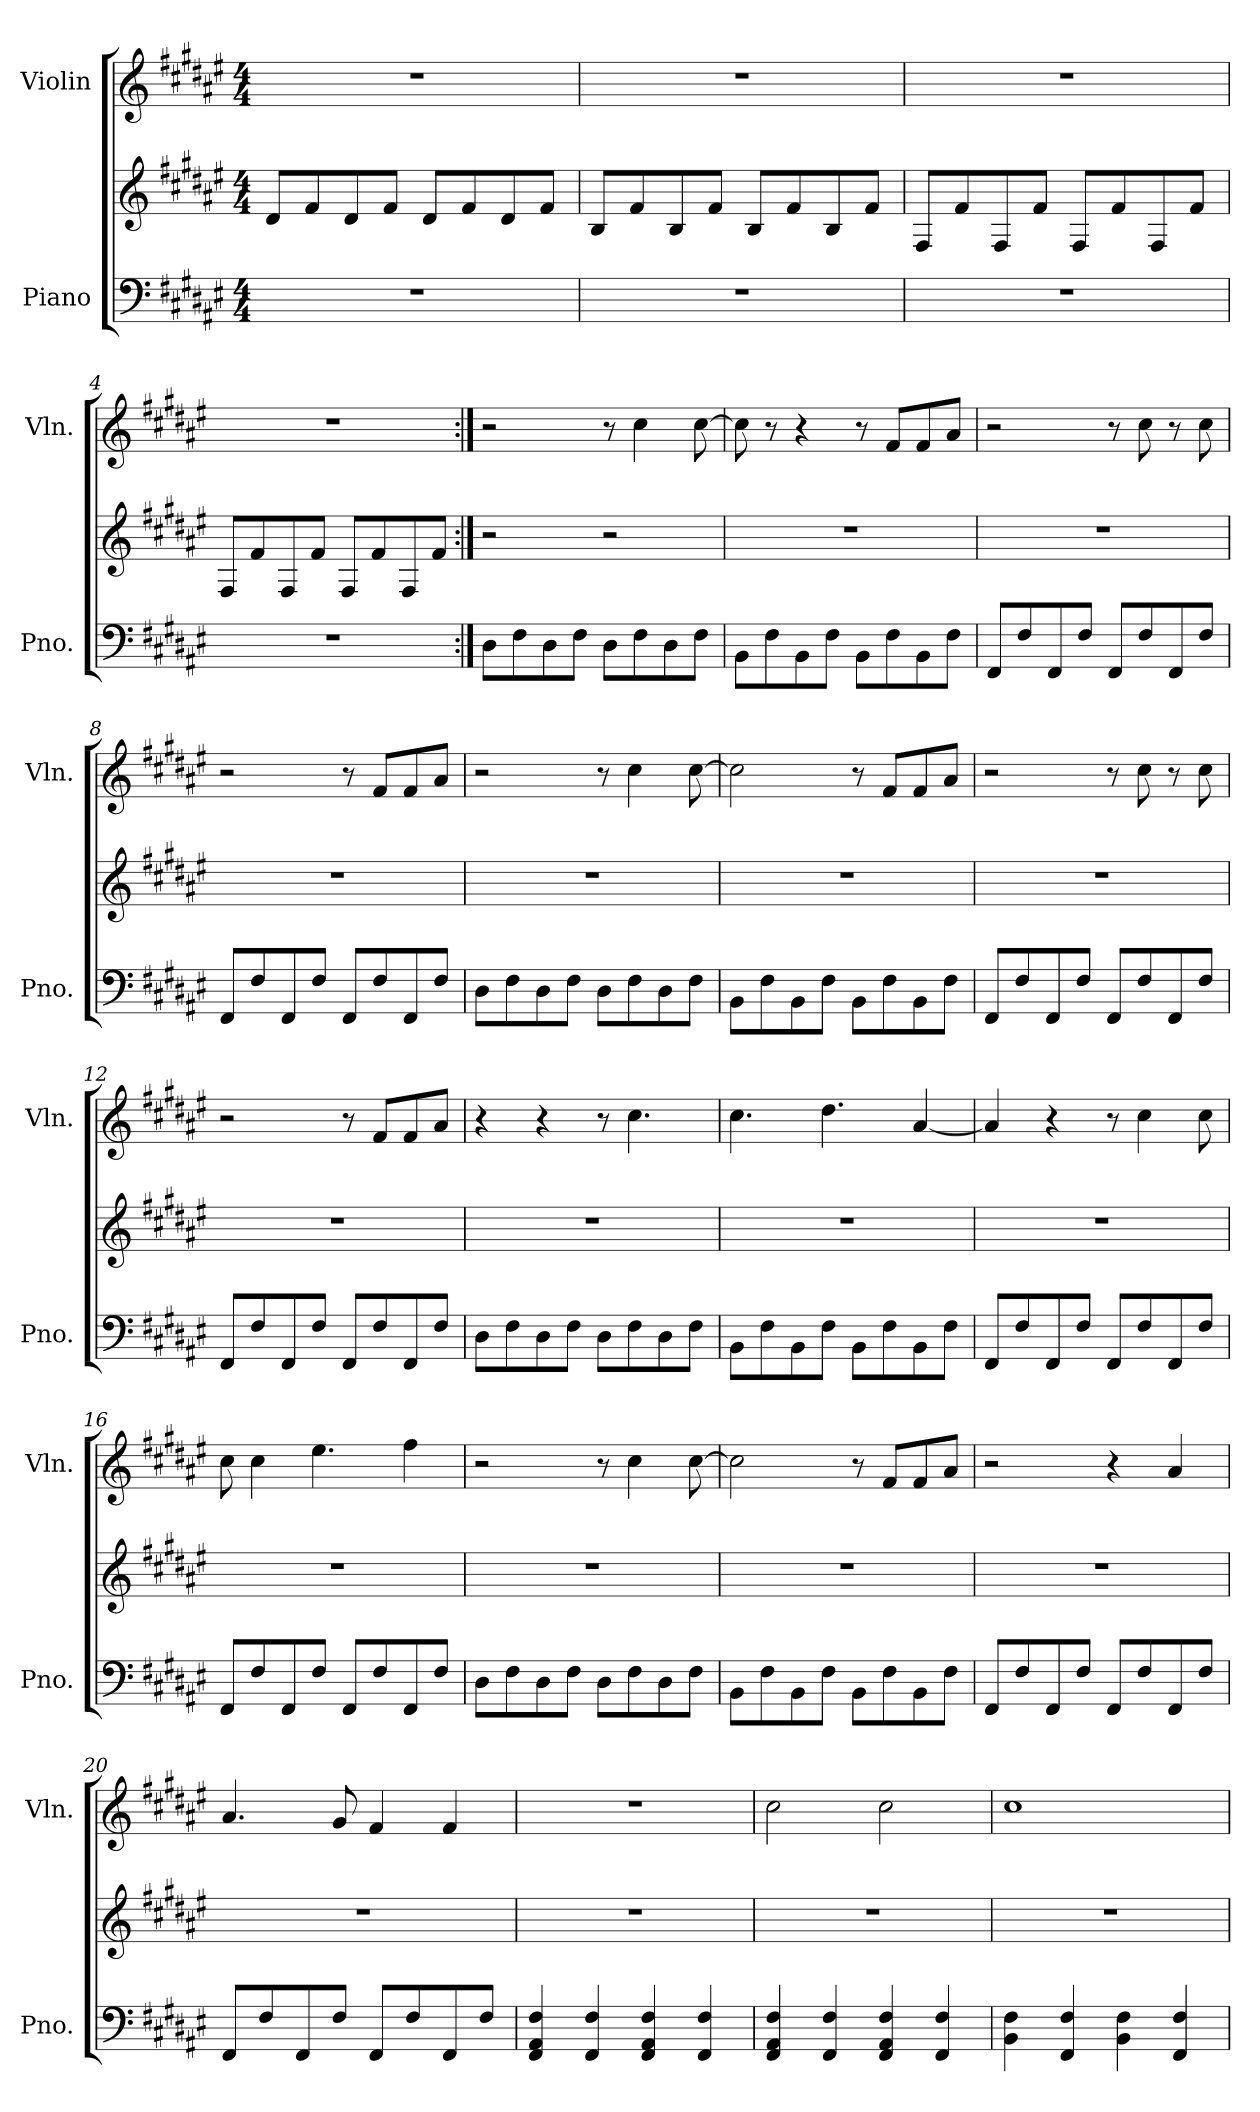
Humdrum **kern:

**kern	**kern	**kern
*part2	*part2	*part1
*staff3	*staff2	*staff1
*I"Piano	*	*I"Violin
*I'Pno.	*	*I'Vln.
*clefF4	*clefG2	*clefG2
*k[f#c#g#d#a#e#]	*k[f#c#g#d#a#e#]	*k[f#c#g#d#a#e#]
*M4/4	*M4/4	*M4/4
*MM140	*MM140	*MM140
=1	=1	=1
1r	8d#/L	1r
.	8f#/	.
.	8d#/	.
.	8f#/J	.
.	8d#/L	.
.	8f#/	.
.	8d#/	.
.	8f#/J	.
=2	=2	=2
1r	8B/L	1r
.	8f#/	.
.	8B/	.
.	8f#/J	.
.	8B/L	.
.	8f#/	.
.	8B/	.
.	8f#/J	.
=3	=3	=3
1r	8F#/L	1r
.	8f#/	.
.	8F#/	.
.	8f#/J	.
.	8F#/L	.
.	8f#/	.
.	8F#/	.
.	8f#/J	.
=4	=4	=4
1r	8F#/L	1r
.	8f#/	.
.	8F#/	.
.	8f#/J	.
.	8F#/L	.
.	8f#/	.
.	8F#/	.
.	8f#/J	.
!!LO:LB:g=z
=5:|!	=5:|!	=5:|!
8D#\L	2r	2r
8F#\	.	.
8D#\	.	.
8F#\J	.	.
8D#\L	2r	8r
8F#\	.	4cc#\
8D#\	.	.
8F#\J	.	[8cc#\
=6	=6	=6
8BB\L	1r	8cc#\]
8F#\	.	8r
8BB\	.	4r
8F#\J	.	.
8BB\L	.	8r
8F#\	.	8f#/L
8BB\	.	8f#/
8F#\J	.	8a#/J
=7	=7	=7
8FF#/L	1r	2r
8F#/	.	.
8FF#/	.	.
8F#/J	.	.
8FF#/L	.	8r
8F#/	.	8cc#\
8FF#/	.	8r
8F#/J	.	8cc#\
=8	=8	=8
8FF#/L	1r	2r
8F#/	.	.
8FF#/	.	.
8F#/J	.	.
8FF#/L	.	8r
8F#/	.	8f#/L
8FF#/	.	8f#/
8F#/J	.	8a#/J
!!LO:LB:g=z
=9	=9	=9
8D#\L	1r	2r
8F#\	.	.
8D#\	.	.
8F#\J	.	.
8D#\L	.	8r
8F#\	.	4cc#\
8D#\	.	.
8F#\J	.	[8cc#\
=10	=10	=10
8BB\L	1r	2cc#\]
8F#\	.	.
8BB\	.	.
8F#\J	.	.
8BB\L	.	8r
8F#\	.	8f#/L
8BB\	.	8f#/
8F#\J	.	8a#/J
=11	=11	=11
8FF#/L	1r	2r
8F#/	.	.
8FF#/	.	.
8F#/J	.	.
8FF#/L	.	8r
8F#/	.	8cc#\
8FF#/	.	8r
8F#/J	.	8cc#\
=12	=12	=12
8FF#/L	1r	2r
8F#/	.	.
8FF#/	.	.
8F#/J	.	.
8FF#/L	.	8r
8F#/	.	8f#/L
8FF#/	.	8f#/
8F#/J	.	8a#/J
!!LO:PB:g=z
=13	=13	=13
8D#\L	1r	4r
8F#\	.	.
8D#\	.	4r
8F#\J	.	.
8D#\L	.	8r
8F#\	.	4.cc#\
8D#\	.	.
8F#\J	.	.
=14	=14	=14
8BB\L	1r	4.cc#\
8F#\	.	.
8BB\	.	.
8F#\J	.	4.dd#\
8BB\L	.	.
8F#\	.	.
8BB\	.	[4a#/
8F#\J	.	.
=15	=15	=15
8FF#/L	1r	4a#/]
8F#/	.	.
8FF#/	.	4r
8F#/J	.	.
8FF#/L	.	8r
8F#/	.	4cc#\
8FF#/	.	.
8F#/J	.	8cc#\
=16	=16	=16
8FF#/L	1r	8cc#\
8F#/	.	4cc#\
8FF#/	.	.
8F#/J	.	4.ee#\
8FF#/L	.	.
8F#/	.	.
8FF#/	.	4ff#\
8F#/J	.	.
!!LO:LB:g=z
=17	=17	=17
8D#\L	1r	2r
8F#\	.	.
8D#\	.	.
8F#\J	.	.
8D#\L	.	8r
8F#\	.	4cc#\
8D#\	.	.
8F#\J	.	[8cc#\
=18	=18	=18
8BB\L	1r	2cc#\]
8F#\	.	.
8BB\	.	.
8F#\J	.	.
8BB\L	.	8r
8F#\	.	8f#/L
8BB\	.	8f#/
8F#\J	.	8a#/J
=19	=19	=19
8FF#/L	1r	2r
8F#/	.	.
8FF#/	.	.
8F#/J	.	.
8FF#/L	.	4r
8F#/	.	.
8FF#/	.	4a#/
8F#/J	.	.
=20	=20	=20
8FF#/L	1r	4.a#/
8F#/	.	.
8FF#/	.	.
8F#/J	.	8g#/
8FF#/L	.	4f#/
8F#/	.	.
8FF#/	.	4f#/
8F#/J	.	.
=21	=21	=21
4FF#/ 4AA#/ 4F#/	1r	1r
4FF#/ 4F#/	.	.
4FF#/ 4AA#/ 4F#/	.	.
4FF#/ 4F#/	.	.
!!LO:LB:g=z
=22	=22	=22
4FF#/ 4AA#/ 4F#/	1r	2cc#\
4FF#/ 4F#/	.	.
4FF#/ 4AA#/ 4F#/	.	2cc#\
4FF#/ 4F#/	.	.
=23	=23	=23
4BB\ 4F#\	1r	1cc#
4FF#/ 4F#/	.	.
4BB\ 4F#\	.	.
4FF#/ 4F#/	.	.
=	=	=
*-	*-	*-
